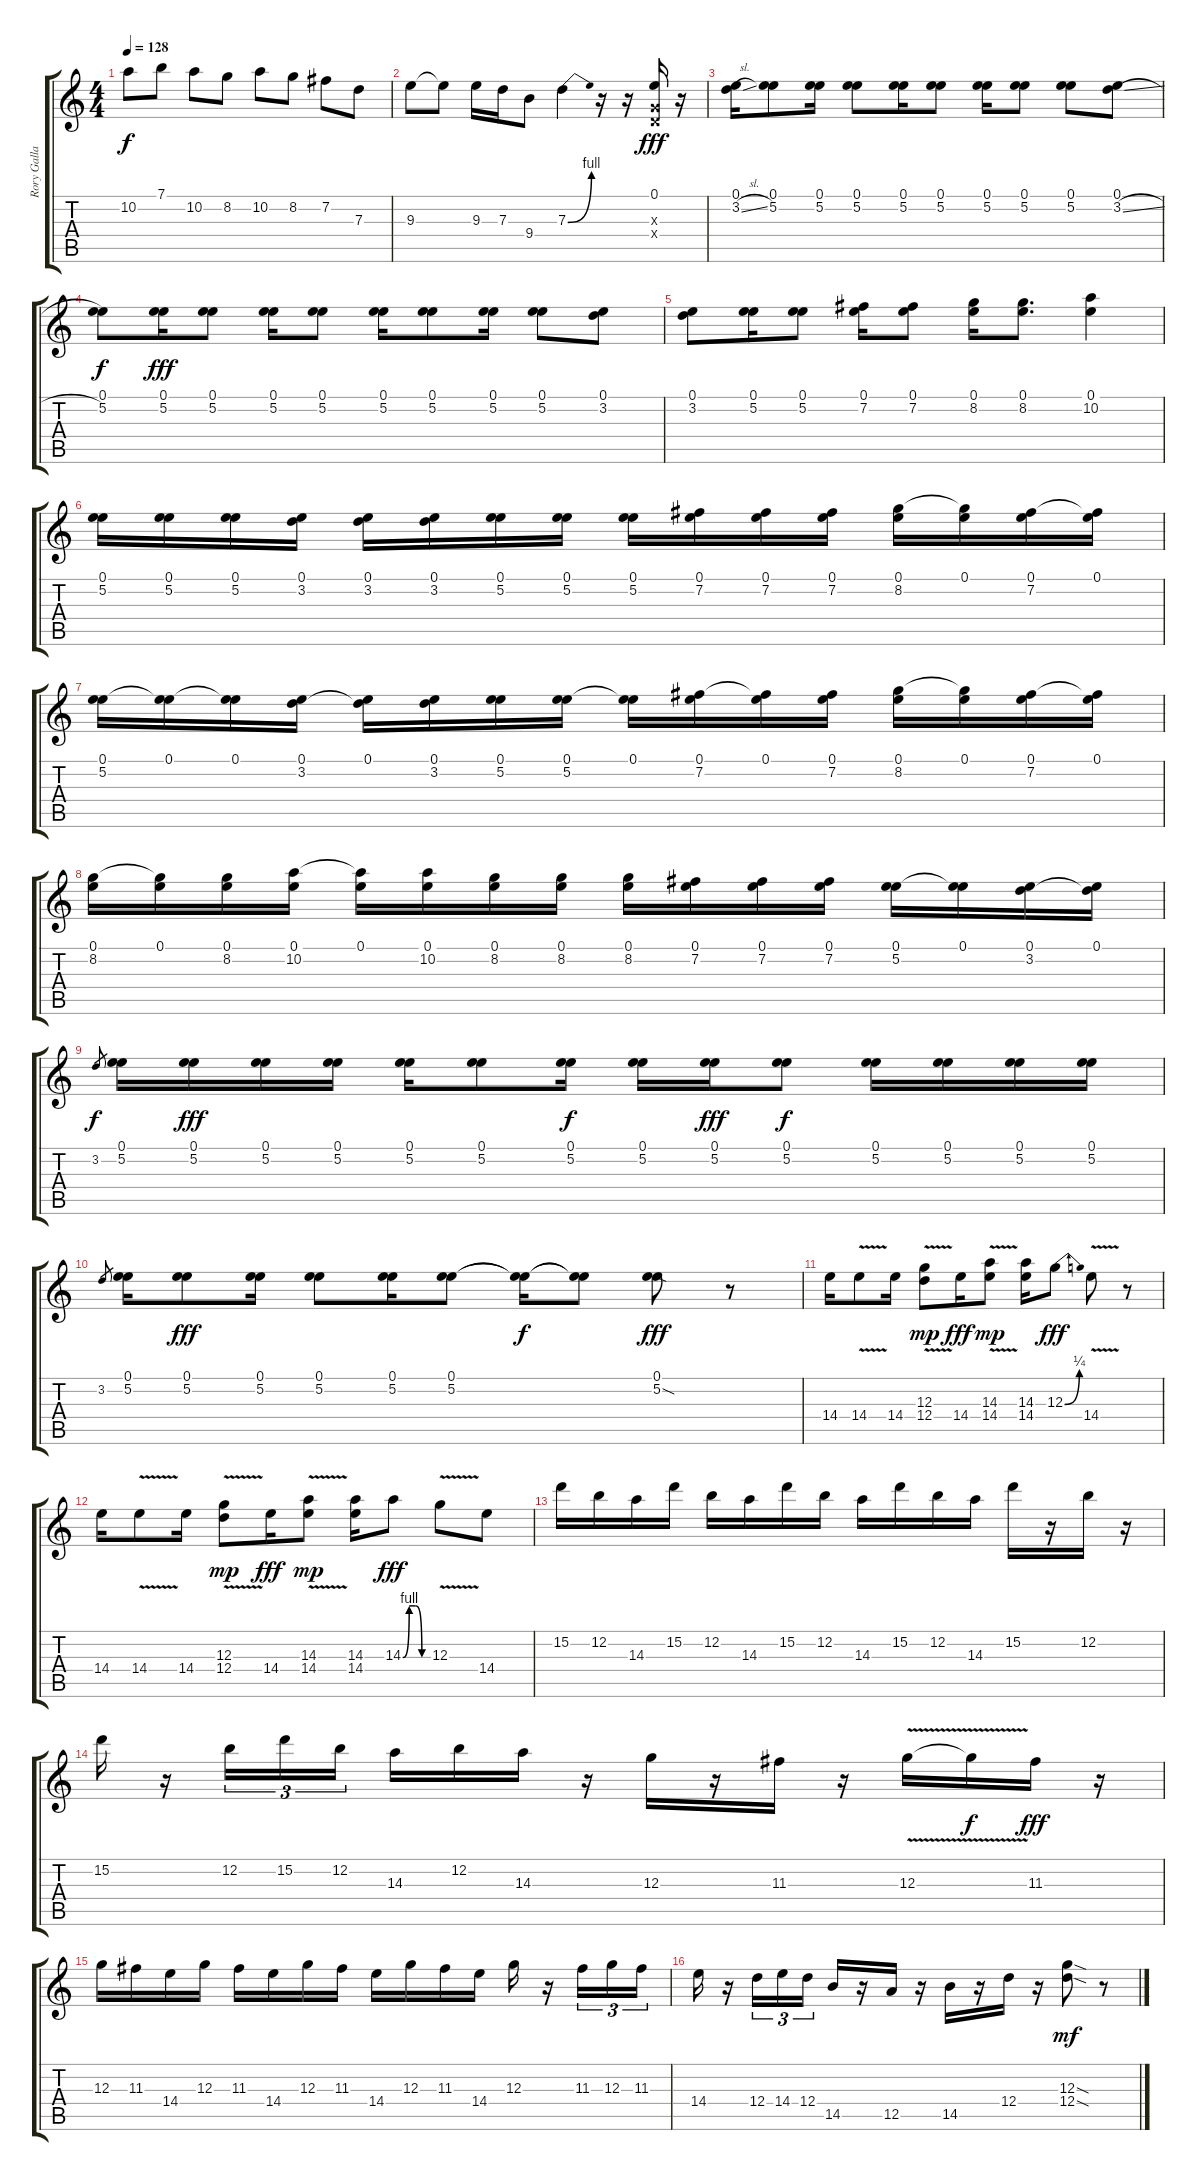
\track ("Rory Gallagher" "Rory Galla") {instrument overdrivenguitar}
\staff {score tabs}
\tuning (E4 B3 G3 D3 A2 E2) {hide}
\ts (4 4)
\tempo 128
\clef g2
\ks c
10.2{t}.8{dy f} 7.1.8 10.2.8 8.2.8 10.2.8 8.2.8 7.2.8 7.3.8 |
9.3.8 9.3{t}.8 9.3.16 7.3.16 9.4.8 7.3{be (bend 0 0 60 4)}.4 r.16 r.16 (0.1 0.3{x} 0.4{x}).16{dy fff} r.16 |
(0.1 3.2{sl}).16 (0.1 5.2).8 (0.1 5.2).16 (0.1 5.2).8 (0.1 5.2).16 (0.1 5.2).8 (0.1 5.2).16 (0.1 5.2).8 (0.1 5.2).8 (0.1 3.2{sl}).8 |
(0.1 5.2).8{dy f} (0.1 5.2).16{dy fff} (0.1 5.2).8 (0.1 5.2).16 (0.1 5.2).8 (0.1 5.2).16 (0.1 5.2).8 (0.1 5.2).16 (0.1 5.2).8 (0.1 3.2).8 |
(0.1 3.2).8 (0.1 5.2).16 (0.1 5.2).8 (0.1 7.2).16 (0.1 7.2).8 (0.1 8.2).16 (0.1 8.2).8{d} (0.1 10.2).4 |
(0.1 5.2).16 (0.1 5.2).16 (0.1 5.2).16 (0.1 3.2).16 (0.1 3.2).16 (0.1 3.2).16 (0.1 5.2).16 (0.1 5.2).16 (0.1 5.2).16 (0.1 7.2).16 (0.1 7.2).16 (0.1 7.2).16 (0.1 8.2).16 (0.1 8.2{t}).16 (0.1 7.2).16 (0.1 7.2{t}).16 |
(0.1 5.2).16 (0.1 5.2{t}).16 (0.1 5.2{t}).16 (0.1 3.2).16 (0.1 3.2{t}).16 (0.1 3.2).16 (0.1 5.2).16 (0.1 5.2).16 (0.1 5.2{t}).16 (0.1 7.2).16 (0.1 7.2{t}).16 (0.1 7.2).16 (0.1 8.2).16 (0.1 8.2{t}).16 (0.1 7.2).16 (0.1 7.2{t}).16 |
(0.1 8.2).16 (0.1 8.2{t}).16 (0.1 8.2).16 (0.1 10.2).16 (0.1 10.2{t}).16 (0.1 10.2).16 (0.1 8.2).16 (0.1 8.2).16 (0.1 8.2).16 (0.1 7.2).16 (0.1 7.2).16 (0.1 7.2).16 (0.1 5.2).16 (0.1 5.2{t}).16 (0.1 3.2).16 (0.1 3.2{t}).16 |
3.2.8{gr dy f} (0.1 5.2).16 (0.1 5.2).16{dy fff} (0.1 5.2).16 (0.1 5.2).16 (0.1 5.2).16 (0.1 5.2).8 (0.1 5.2).16{dy f} (0.1 5.2).16 (0.1 5.2).16{dy fff} (0.1 5.2).8{dy f} (0.1 5.2).16 (0.1 5.2).16 (0.1 5.2).16 (0.1 5.2).16 |
3.2.8{gr} (0.1 5.2).16 (0.1 5.2).8{dy fff} (0.1 5.2).16 (0.1 5.2).8 (0.1 5.2).16 (0.1 5.2).8 (0.1{t} 5.2{t}).16{dy f} (0.1{t} 5.2{t}).8 (0.1 5.2{sod}).8{dy fff} r.8 |
14.4.16 14.4{v}.8 14.4.16 (12.3 12.4{v}).8{dy mp} 14.4.16{dy fff} (14.3 14.4{v}).8{dy mp} (14.3 14.4).16 12.3{be (bend 0 0 60 1)}.8{dy fff} 14.4{v}.8 r.8 |
14.4.16 14.4{v}.8 14.4.16 (12.3 12.4{v}).8{dy mp} 14.4.16{dy fff} (14.3 14.4{v}).8{dy mp} (14.3 14.4).16 14.3{be (custom 0 0 15 4 30 4 45 0 60 0)}.8{dy fff} 12.3{v}.8 14.4.8 |
15.2.16 12.2.16 14.3.16 15.2.16 12.2.16 14.3.16 15.2.16 12.2.16 14.3.16 15.2.16 12.2.16 14.3.16 15.2.16 r.16 12.2.16 r.16 |
15.2.16 r.16 12.2.16{tu (3 2)} 15.2.16{tu (3 2)} 12.2.16{tu (3 2)} 14.3.16 12.2.16 14.3.16 r.16 12.3.16 r.16 11.3.16 r.16 12.3{v}.16 12.3{t}.16{dy f} 11.3.16{dy fff} r.16 |
12.3.16 11.3.16 14.4.16 12.3.16 11.3.16 14.4.16 12.3.16 11.3.16 14.4.16 12.3.16 11.3.16 14.4.16 12.3.16 r.16 11.3.16{tu (3 2)} 12.3.16{tu (3 2)} 11.3.16{tu (3 2)} |
14.4.16 r.16 12.4.16{tu (3 2)} 14.4.16{tu (3 2)} 12.4.16{tu (3 2)} 14.5.16 r.16 12.5.16 r.16 14.5.16 r.16 12.4.16 r.16 (12.3{sod} 12.4{sod}).8{dy mf} r.8
